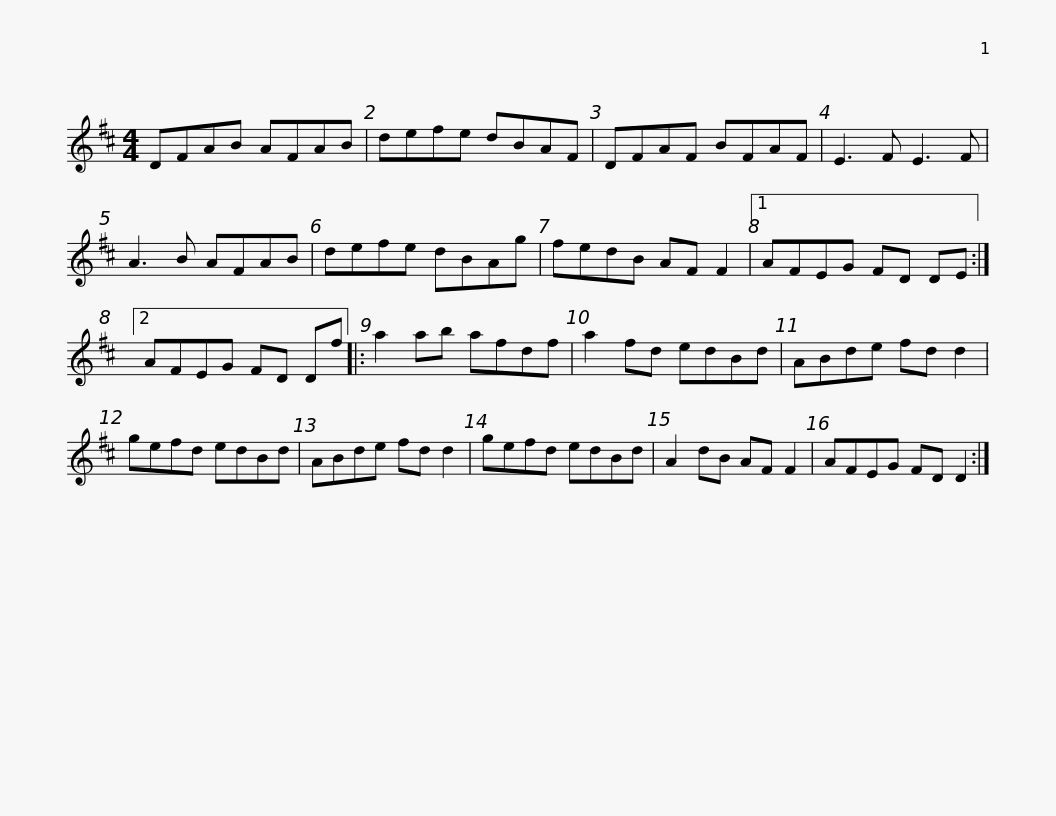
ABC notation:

X:1
L:1/8
M:4/4
I:linebreak $
K:D
V:1 treble
V:1
 DFAB AFAB | defe dBAF | DFAF BFAF | E3 F E3 F | A3 B AFAB | %5
 defe dBAg |$ fedB AF F2 |1 AFEG FD DE :|2 AFEG FD Df |: a2 ab afdf | %10
 a2 fd edBd |$ ABde fd d2 | gefd edBd | ABde fd d2 | gefd edBd | %15
 A2 dB AF F2 | AFEG FD D2 :| %17
